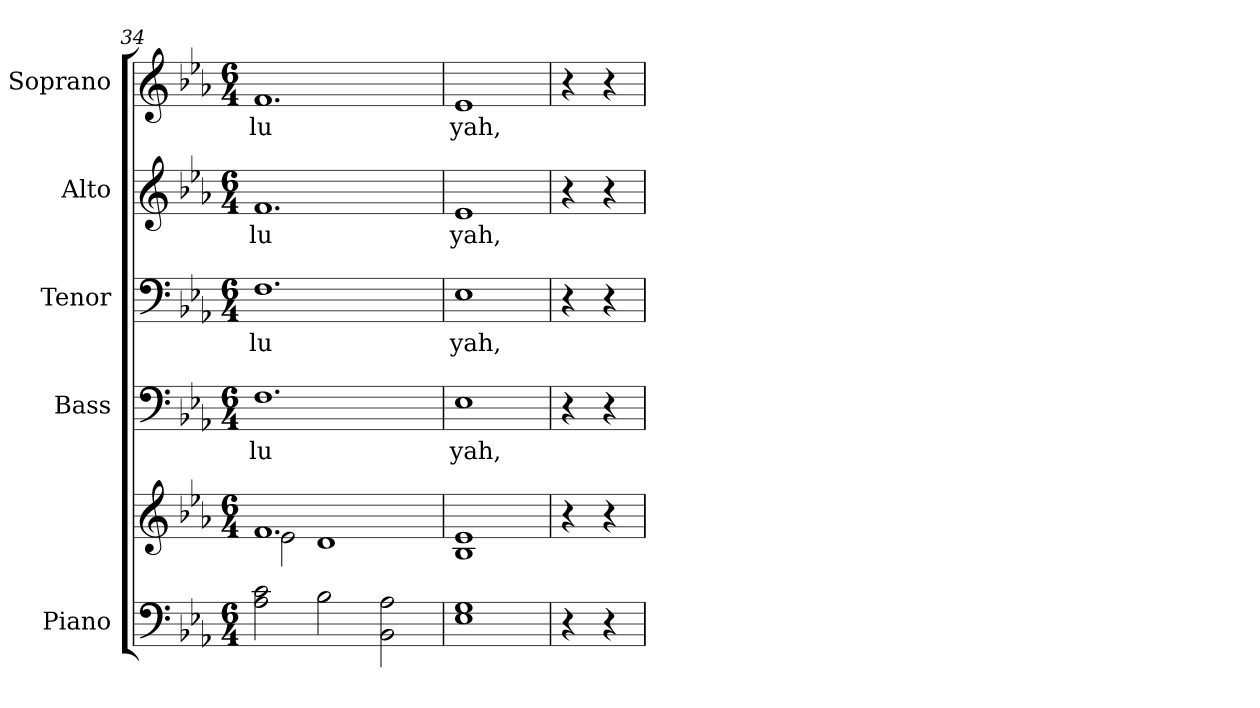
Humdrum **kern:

**kern	**kern	**kern	**text	**kern	**text	**kern	**text	**kern	**text
*part5	*part5	*part4	*part4	*part3	*part3	*part2	*part2	*part1	*part1
*staff6	*staff5	*staff4	*staff4	*staff3	*staff3	*staff2	*staff2	*staff1	*staff1
*I"Piano	*	*I"Bass	*	*I"Tenor	*	*I"Alto	*	*I"Soprano	*
*I'Pno.	*	*I'B.	*	*I'T.	*	*I'A.	*	*I'S.	*
*clefF4	*clefG2	*clefF4	*	*clefF4	*	*clefG2	*	*clefG2	*
*k[b-e-a-]	*k[b-e-a-]	*k[b-e-a-]	*	*k[b-e-a-]	*	*k[b-e-a-]	*	*k[b-e-a-]	*
*E-:	*E-:	*E-:	*	*E-:	*	*E-:	*	*E-:	*
*M6/4	*M6/4	*M6/4	*	*M6/4	*	*M6/4	*	*M6/4	*
=34	=34	=34	=34	=34	=34	=34	=34	=34	=34
*	*^	*	*	*	*	*	*	*	*
!	!	!	!	!LO:LY:b:color=#000000	!	!	!	!	!	!
!	!	!	!	!	!	!LO:LY:b:color=#000000	!	!	!	!
!	!	!	!	!	!	!	!	!LO:LY:b:color=#000000	!	!
!	!	!	!	!	!	!	!	!	!	!LO:LY:b:color=#000000
2A-i\ 2ci	1.fi	2e-i\	1.Fi	lu	1.Fi	lu	1.fi	lu	1.fi	lu
2B-i\	.	1di	.	.	.	.	.	.	.	.
2BB-i\ 2A-i	.	.	.	.	.	.	.	.	.	.
*	*v	*v	*	*	*	*	*	*	*	*
!!LO:PB:g=z
=35	=35	=35	=35	=35	=35	=35	=35	=35	=35
!	!	!	!LO:LY:b:color=#000000	!	!	!	!	!	!
!	!	!	!	!	!LO:LY:b:color=#000000	!	!	!	!
!	!	!	!	!	!	!	!LO:LY:b:color=#000000	!	!
!	!	!	!	!	!	!	!	!	!LO:LY:b:color=#000000
1E-i 1Gi	1B-i 1e-i	1E-i	yah,	1E-i	yah,	1e-i	yah,	1e-i	yah,
=36	=36	=36	=36	=36	=36	=36	=36	=36	=36
4r	4r	4r	.	4r	.	4r	.	4r	.
4r	4r	4r	.	4r	.	4r	.	4r	.
=	=	=	=	=	=	=	=	=	=
*-	*-	*-	*-	*-	*-	*-	*-	*-	*-
